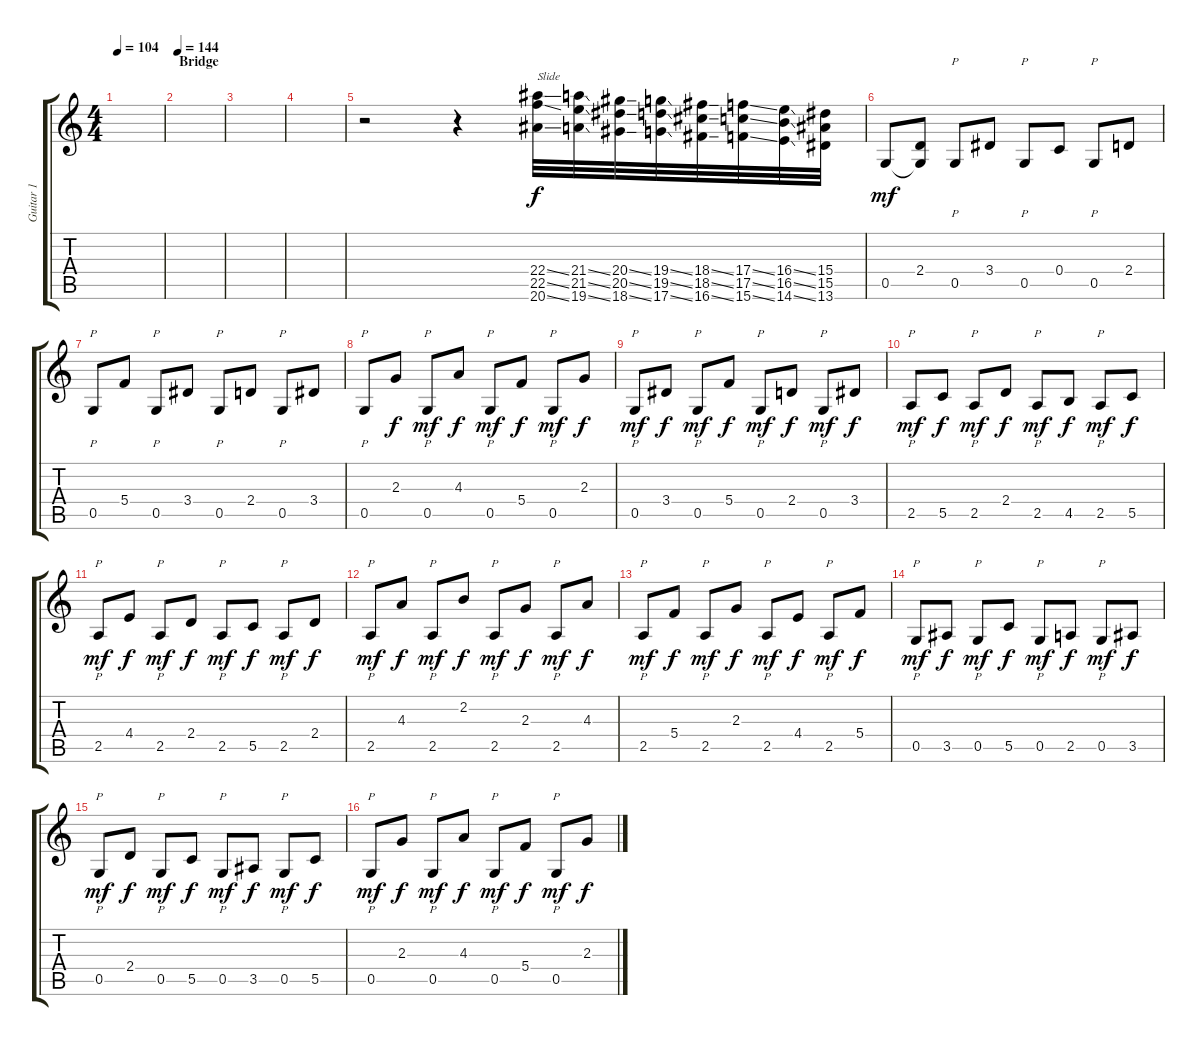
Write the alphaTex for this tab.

\track ("Guitar 1" "Guitar 1") {instrument distortionguitar}
\staff {score tabs}
\tuning (D4 A3 F3 C3 G2 D2) {hide}
\ts (4 4)
\tempo 104
\clef g2
\ks c
|
\section ("" "Bridge")
\tempo 144
|
|
|
r.2 r.4 (22.4{ss} 22.5{ss} 20.6{ss}).32{txt "Slide"} (21.4{ss} 21.5{ss} 19.6{ss}).32 (20.4{ss} 20.5{ss} 18.6{ss}).32 (19.4{ss} 19.5{ss} 17.6{ss}).32 (18.4{ss} 18.5{ss} 16.6{ss}).32 (17.4{ss} 17.5{ss} 15.6{ss}).32 (16.4{ss} 16.5{ss} 14.6{ss}).32 (15.4 15.5 13.6).32 |
0.5.8{dy mf} (2.4 0.5{t}).8 0.5.8{p} 3.4.8 0.5.8{p} 0.4.8 0.5.8{p} 2.4.8 |
0.5.8{p} 5.4.8 0.5.8{p} 3.4.8 0.5.8{p} 2.4.8 0.5.8{p} 3.4.8 |
0.5.8{p} 2.3.8{dy f} 0.5.8{p dy mf} 4.3.8{dy f} 0.5.8{p dy mf} 5.4.8{dy f} 0.5.8{p dy mf} 2.3.8{dy f} |
0.5.8{p dy mf} 3.4.8{dy f} 0.5.8{p dy mf} 5.4.8{dy f} 0.5.8{p dy mf} 2.4.8{dy f} 0.5.8{p dy mf} 3.4.8{dy f} |
2.5.8{p dy mf} 5.5.8{dy f} 2.5.8{p dy mf} 2.4.8{dy f} 2.5.8{p dy mf} 4.5.8{dy f} 2.5.8{p dy mf} 5.5.8{dy f} |
2.5.8{p dy mf} 4.4.8{dy f} 2.5.8{p dy mf} 2.4.8{dy f} 2.5.8{p dy mf} 5.5.8{dy f} 2.5.8{p dy mf} 2.4.8{dy f} |
2.5.8{p dy mf} 4.3.8{dy f} 2.5.8{p dy mf} 2.2.8{dy f} 2.5.8{p dy mf} 2.3.8{dy f} 2.5.8{p dy mf} 4.3.8{dy f} |
2.5.8{p dy mf} 5.4.8{dy f} 2.5.8{p dy mf} 2.3.8{dy f} 2.5.8{p dy mf} 4.4.8{dy f} 2.5.8{p dy mf} 5.4.8{dy f} |
0.5.8{p dy mf} 3.5.8{dy f} 0.5.8{p dy mf} 5.5.8{dy f} 0.5.8{p dy mf} 2.5.8{dy f} 0.5.8{p dy mf} 3.5.8{dy f} |
0.5.8{p dy mf} 2.4.8{dy f} 0.5.8{p dy mf} 5.5.8{dy f} 0.5.8{p dy mf} 3.5.8{dy f} 0.5.8{p dy mf} 5.5.8{dy f} |
0.5.8{p dy mf} 2.3.8{dy f} 0.5.8{p dy mf} 4.3.8{dy f} 0.5.8{p dy mf} 5.4.8{dy f} 0.5.8{p dy mf} 2.3.8{dy f}
